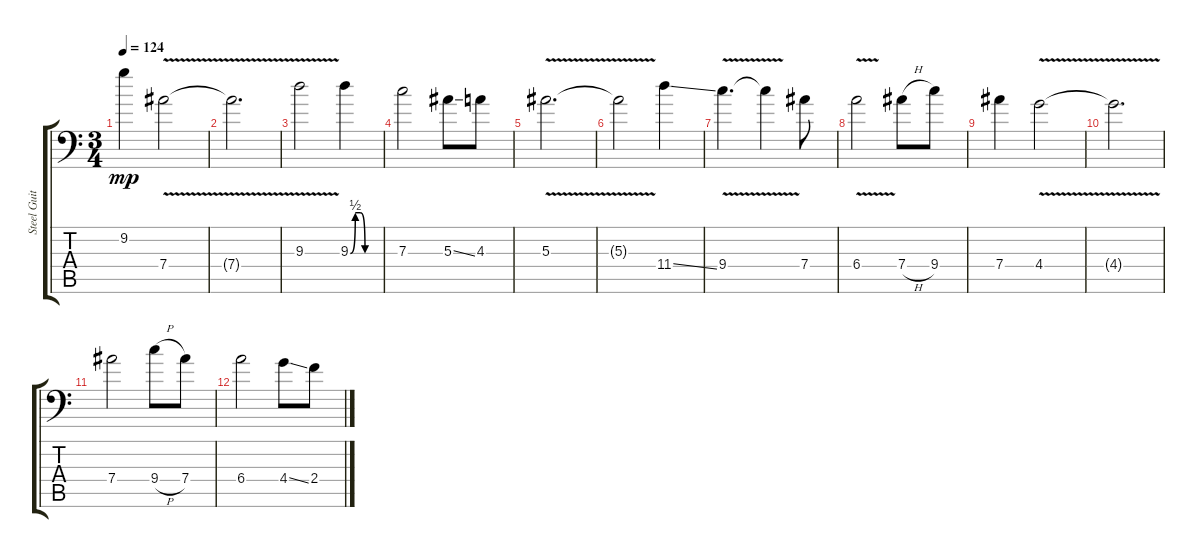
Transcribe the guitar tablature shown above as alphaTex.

\track ("Steel Guitar" "Steel Guit") {instrument acousticguitarsteel}
\staff {score tabs}
\tuning (Eb4 Bb3 F3 Eb3 Bb2 Bb1) {hide}
\ts (3 4)
\tempo 124
\clef f4
\ks c
9.2.4{dy mp} 7.4{v}.2 |
7.4{v t}.2{d} |
9.3{v}.2 9.3{be (custom 0 0 10 2 20 2 30 0 60 0)}.4 |
7.3.2 5.3{ss}.8 4.3.8 |
5.3{v}.2{d} |
5.3{v t}.2 11.4{ss}.4 |
9.4{v}.4{d} 9.4{t}.4 7.4.8 |
6.4{v}.2 7.4{h}.8 9.4.8 |
7.4.4 4.4{v}.2 |
4.4{v t}.2{d} |
7.4.2 9.4{h}.8 7.4.8 |
6.4.2 4.4{ss}.8 2.4.8
